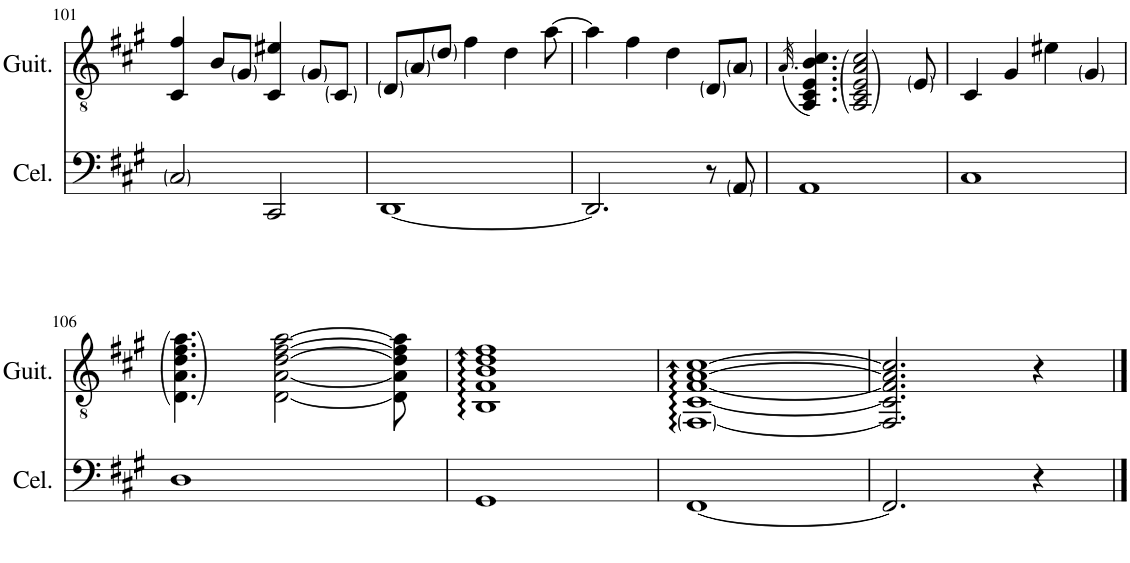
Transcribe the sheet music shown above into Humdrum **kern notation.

**kern	**kern
*part2	*part1
*staff2	*staff1
*I"Cello	*I"Guitar
*I'Cel.	*I'Guit.
!!LO:PB:g=z
*clefF4	*clefGv2
*k[f#c#g#]	*k[f#c#g#]
*M4/4	*M4/4
=101	=101
2C#/	4C#/ 4f#/
.	8B/L
.	8G#/J
2CC#/	4C#/ 4e#X/
.	8G#/L
.	8C#/J
=102	=102
[1DD	8D/L
.	8A/
.	8d/J
.	4f#\
.	4d\
.	[8a\
=103	=103
2.DD/]	4a\]
.	4f#\
.	4d\
8r	8D/L
8AA/	8A/J
=104	=104
.	(32qA/
1AA	4.AA/ 4.C#/ 4.E/ 4.B/ 4.c#/)
.	2AA/ 2C#/ 2E/ 2A/ 2c#/
.	8E/
=105	=105
1C#	4C#/
.	4G#/
.	4e#X\
.	4G#/
!!LO:LB:g=z
=106	=106
1D	4.D\ 4.A\ 4.d\ 4.f#\ 4.a\
.	[2D\ [2A\ [2d\ [2f#\ [2a\
.	8D\] 8A\] 8d\] 8f#\] 8a\]
=107	=107
1GG#	1BB 1F# 1B 1d 1f#
=108	=108
[1FF#	[1FF# [1C# [1F# [1A [1c#
=109	=109
2.FF#/]	2.FF#/] 2.C#/] 2.F#/] 2.A/] 2.c#/]
4r	4r
==	==
*-	*-
